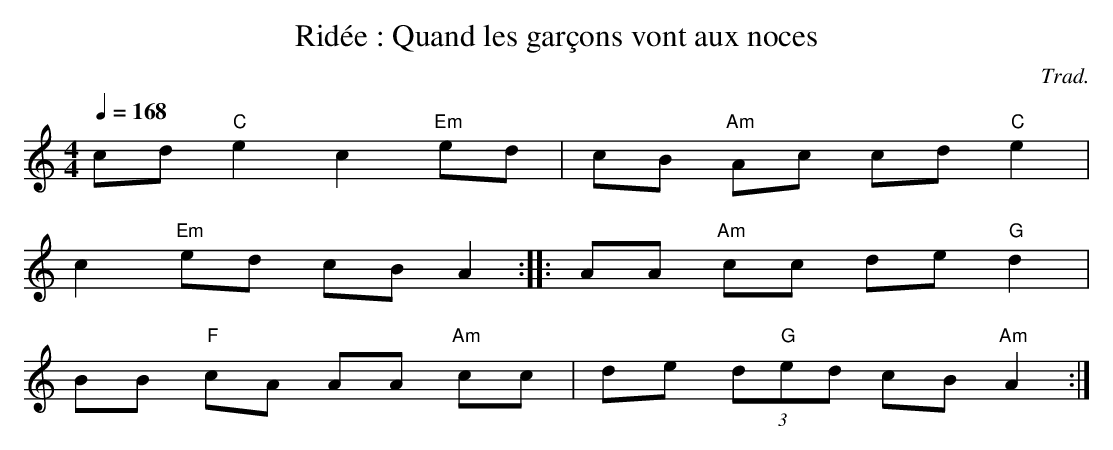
X:1
T:Ridée : Quand les garçons vont aux noces
C:Trad.
Q:1/4=168
M:4/4
L:1/16
K:C
c2d2 "C"e4 c4 "Em"e2d2 | c2B2 "Am"A2c2 c2d2 "C"e4 |
c4 "Em"e2d2 c2B2 A4 :: A2A2 "Am"c2c2 d2e2 "G"d4 |
B2B2 "F"c2A2 A2A2 "Am"c2c2 | d2e2 (3d2"G"e2d2 c2B2 "Am"A4 :|
